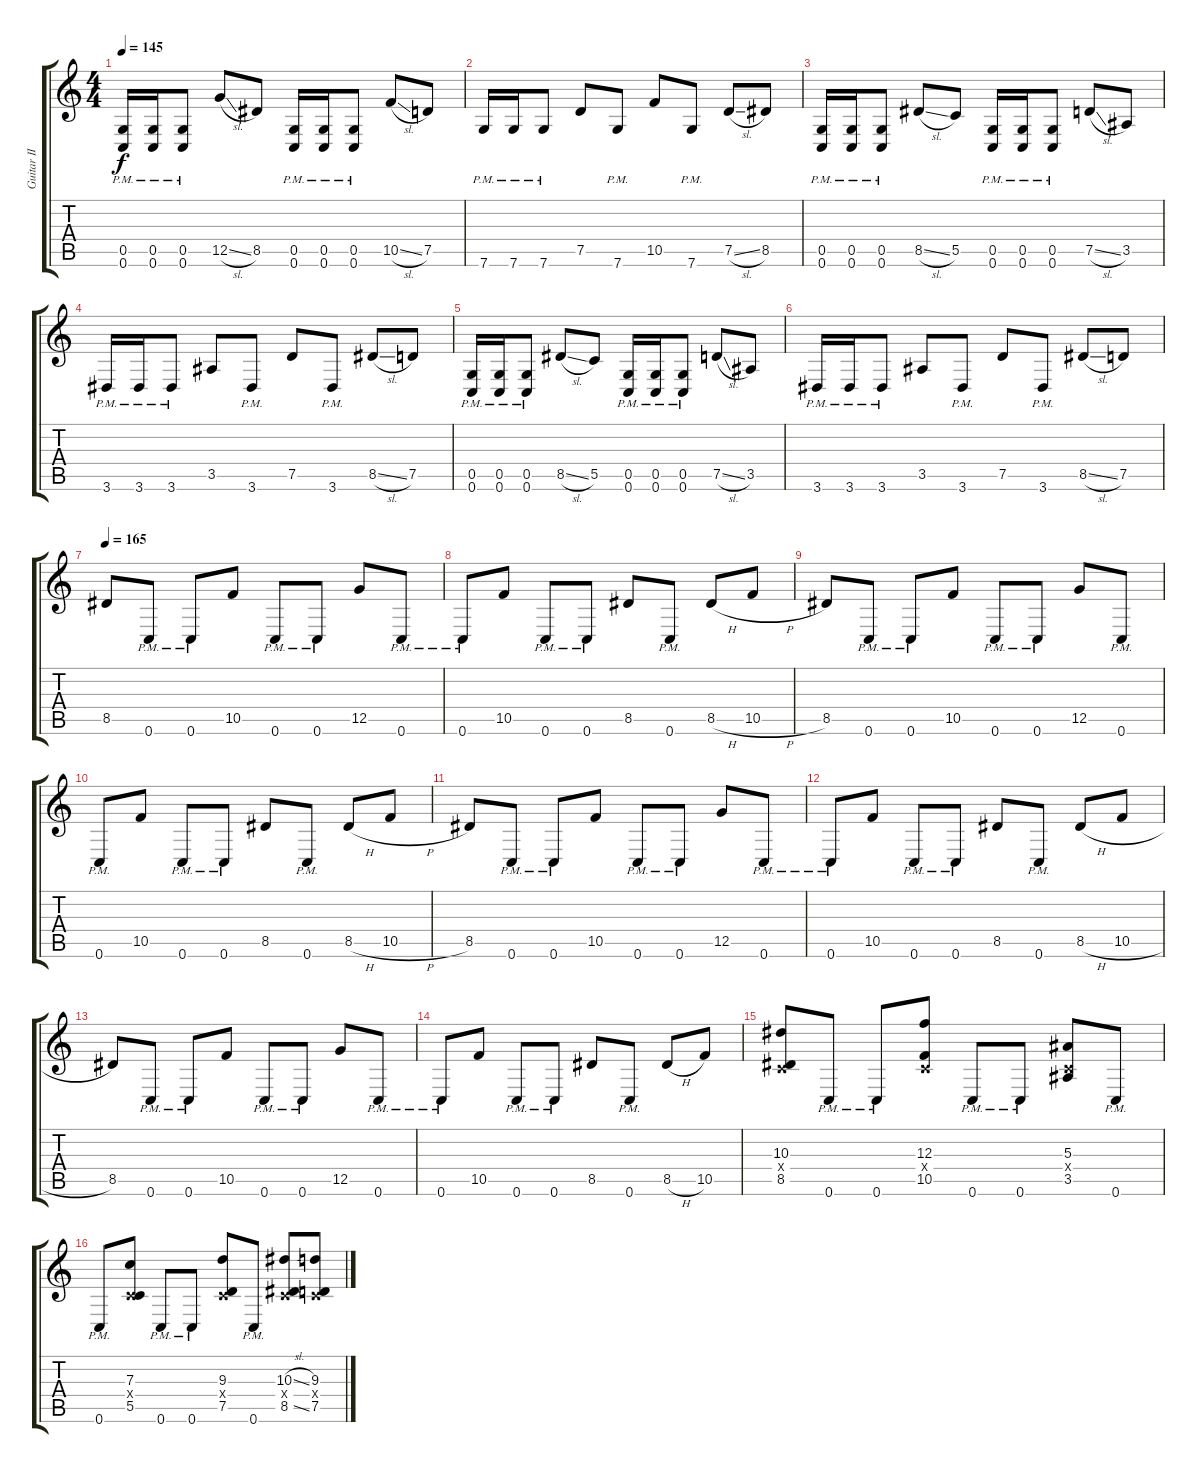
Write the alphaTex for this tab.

\track ("Guitar II" "Guitar II") {instrument overdrivenguitar}
\staff {score tabs}
\tuning (D4 A3 F3 C3 G2 C2) {hide}
\ts (4 4)
\tempo 145
\clef g2
\ks c
(0.5{pm} 0.6).16{dy f} (0.5{pm} 0.6).16 (0.5{pm} 0.6).8 12.5{sl}.8 8.5.8 (0.5{pm} 0.6{pm}).16 (0.5{pm} 0.6{pm}).16 (0.5{pm} 0.6{pm}).8 10.5{sl}.8 7.5.8 |
7.6{pm}.16 7.6{pm}.16 7.6{pm}.8 7.5.8 7.6{pm}.8 10.5.8 7.6{pm}.8 7.5{sl}.8 8.5.8 |
(0.5{pm} 0.6).16 (0.5{pm} 0.6).16 (0.5{pm} 0.6).8 8.5{sl}.8 5.5.8 (0.5{pm} 0.6{pm}).16 (0.5{pm} 0.6{pm}).16 (0.5{pm} 0.6{pm}).8 7.5{sl}.8 3.5.8 |
3.6{pm}.16 3.6{pm}.16 3.6{pm}.8 3.5.8 3.6{pm}.8 7.5.8 3.6{pm}.8 8.5{sl}.8 7.5.8 |
(0.5{pm} 0.6).16 (0.5{pm} 0.6).16 (0.5{pm} 0.6).8 8.5{sl}.8 5.5.8 (0.5{pm} 0.6{pm}).16 (0.5{pm} 0.6{pm}).16 (0.5{pm} 0.6{pm}).8 7.5{sl}.8 3.5.8 |
3.6{pm}.16 3.6{pm}.16 3.6{pm}.8 3.5.8 3.6{pm}.8 7.5.8 3.6{pm}.8 8.5{sl}.8 7.5.8 |
\tempo 165
8.5.8 0.6{pm}.8 0.6{pm}.8 10.5.8 0.6{pm}.8 0.6{pm}.8 12.5.8 0.6{pm}.8 |
0.6{pm}.8 10.5.8 0.6{pm}.8 0.6{pm}.8 8.5.8 0.6{pm}.8 8.5{h}.8 10.5{h}.8 |
8.5.8 0.6{pm}.8 0.6{pm}.8 10.5.8 0.6{pm}.8 0.6{pm}.8 12.5.8 0.6{pm}.8 |
0.6{pm}.8 10.5.8 0.6{pm}.8 0.6{pm}.8 8.5.8 0.6{pm}.8 8.5{h}.8 10.5{h}.8 |
8.5.8 0.6{pm}.8 0.6{pm}.8 10.5.8 0.6{pm}.8 0.6{pm}.8 12.5.8 0.6{pm}.8 |
0.6{pm}.8 10.5.8 0.6{pm}.8 0.6{pm}.8 8.5.8 0.6{pm}.8 8.5{h}.8 10.5{h}.8 |
8.5.8 0.6{pm}.8 0.6{pm}.8 10.5.8 0.6{pm}.8 0.6{pm}.8 12.5.8 0.6{pm}.8 |
0.6{pm}.8 10.5.8 0.6{pm}.8 0.6{pm}.8 8.5.8 0.6{pm}.8 8.5{h}.8 10.5.8 |
(10.3 0.4{x} 8.5).8 0.6{pm}.8 0.6{pm}.8 (12.3 0.4{x} 10.5).8 0.6{pm}.8 0.6{pm}.8 (5.3 0.4{x} 3.5).8 0.6{pm}.8 |
0.6{pm}.8 (7.3 0.4{x} 5.5).8 0.6{pm}.8 0.6{pm}.8 (9.3 0.4{x} 7.5).8 0.6{pm}.8 (10.3{sl} 0.4{x} 8.5{sl}).8 (9.3 0.4{x} 7.5).8
